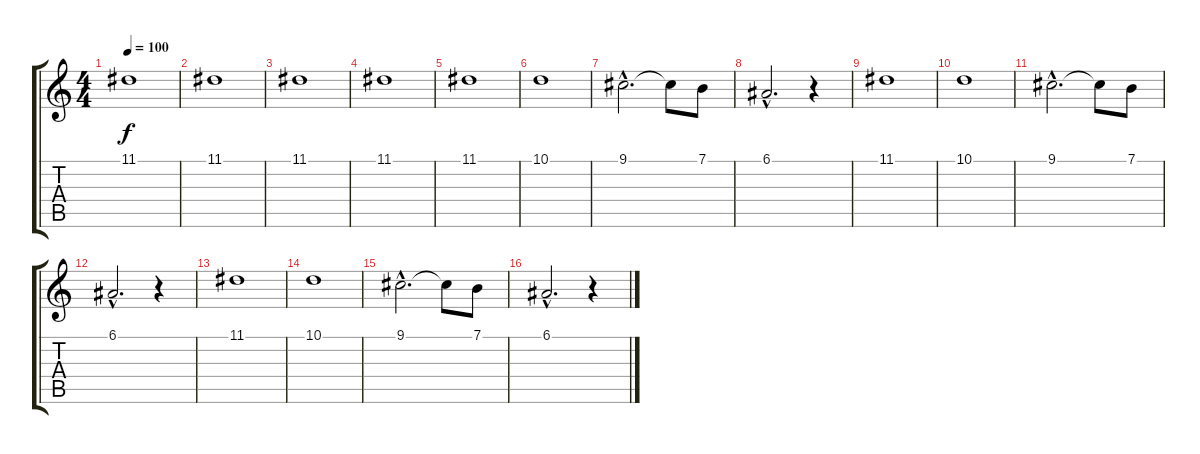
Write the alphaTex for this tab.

\track "" {instrument vibraphone}
\staff {score tabs}
\tuning (E4 B3 G3 D3 A2 E2) {hide}
\ts (4 4)
\tempo 100
\clef g2
\ks c
11.1.1{dy f} |
11.1.1 |
11.1.1 |
11.1.1 |
11.1.1 |
10.1.1 |
9.1{hac}.2{d} 9.1{t}.8 7.1.8 |
6.1{hac}.2{d} r.4 |
11.1.1 |
10.1.1 |
9.1{hac}.2{d} 9.1{t}.8 7.1.8 |
6.1{hac}.2{d} r.4 |
11.1.1 |
10.1.1 |
9.1{hac}.2{d} 9.1{t}.8 7.1.8 |
6.1{hac}.2{d} r.4
